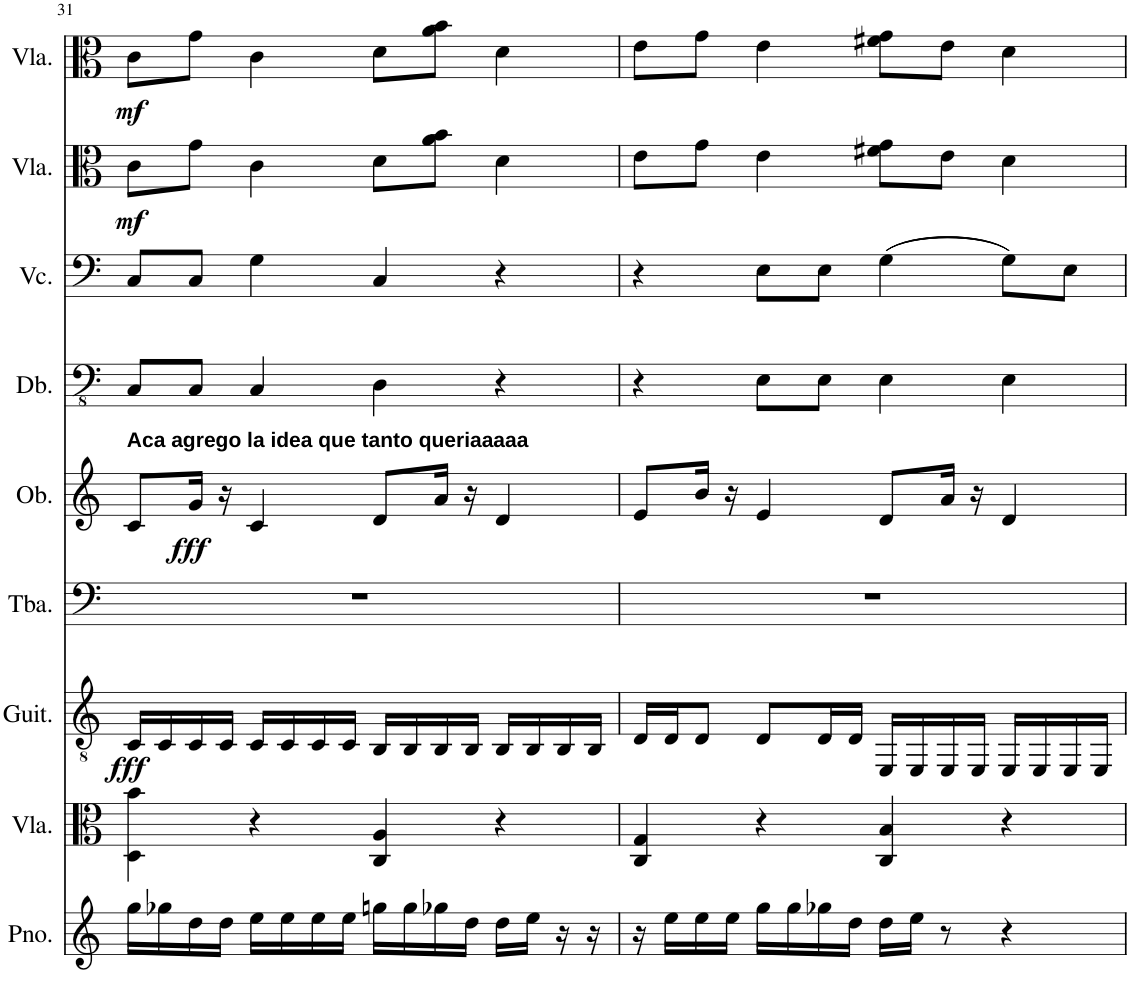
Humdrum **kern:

**kern	**kern	**kern	**dynam	**kern	**kern	**dynam	**kern	**kern	**kern	**dynam	**kern	**dynam
*part9	*part8	*part7	*part7	*part6	*part5	*part5	*part4	*part3	*part2	*part2	*part1	*part1
*staff9	*staff8	*staff7	*staff7	*staff6	*staff5	*staff5	*staff4	*staff3	*staff2	*staff2	*staff1	*staff1
*I"Piano	*I"Viola	*I"Classical Guitar	*	*I"Tuba	*I"Oboe	*	*I"Double Bass	*I"Violoncello	*I"Viola	*	*I"Viola	*
*I'Pno.	*I'Vla.	*I'Guit.	*	*I'Tba.	*I'Ob.	*	*I'Db.	*I'Vc.	*I'Vla.	*	*I'Vla.	*
!!LO:PB:g=z
*clefG2	*clefC3	*clefGv2	*	*clefF4	*clefG2	*	*clefFv4	*clefF4	*clefC3	*	*clefC3	*
*	*	*	*	*	*	*	*Trd7c12	*	*	*	*	*
*k[]	*k[]	*k[]	*	*k[]	*k[]	*	*k[]	*k[]	*k[]	*	*k[]	*
*M4/4	*M4/4	*M4/4	*	*M4/4	*M4/4	*	*M4/4	*M4/4	*M4/4	*	*M4/4	*
=31	=31	=31	=31	=31	=31	=31	=31	=31	=31	=31	=31	=31
!	!	!	!	!	!LO:TX:a:B:t=Aca agrego la idea que tanto queriaaaaa	!	!	!	!	!	!	!
!	!	!	!LO:DY:b	!	!	!	!	!	!	!LO:DY:b	!	!LO:DY:b
16gg\LL	4D\ 4b\	16C/LL	fff	1r	8c/L	.	8CC/L	8C/L	8c\L	mf	8c\L	mf
16gg-X\	.	16C/	.	.	.	.	.	.	.	.	.	.
!	!	!	!	!	!	!LO:DY:b	!	!	!	!	!	!
16dd\	.	16C/	.	.	16g/Jk	fff	8CC/J	8C/J	8g\J	.	8g\J	.
16dd\JJ	.	16C/JJ	.	.	16r	.	.	.	.	.	.	.
16ee\LL	4r	16C/LL	.	.	4c/	.	4CC/	4G\	4c\	.	4c\	.
16ee\	.	16C/	.	.	.	.	.	.	.	.	.	.
16ee\	.	16C/	.	.	.	.	.	.	.	.	.	.
16ee\JJ	.	16C/JJ	.	.	.	.	.	.	.	.	.	.
16ggn\LL	4C/ 4A/	16BB/LL	.	.	8d/L	.	4DD\	4C/	8d\L	.	8d\L	.
16gg\	.	16BB/	.	.	.	.	.	.	.	.	.	.
16gg-X\	.	16BB/	.	.	16a/Jk	.	.	.	8a\ 8b\J	.	8a\ 8b\J	.
16dd\JJ	.	16BB/JJ	.	.	16r	.	.	.	.	.	.	.
16dd\LL	4r	16BB/LL	.	.	4d/	.	4r	4r	4d\	.	4d\	.
16ee\JJ	.	16BB/	.	.	.	.	.	.	.	.	.	.
16r	.	16BB/	.	.	.	.	.	.	.	.	.	.
16r	.	16BB/JJ	.	.	.	.	.	.	.	.	.	.
=32	=32	=32	=32	=32	=32	=32	=32	=32	=32	=32	=32	=32
16r	4C/ 4G/	16D/LL	.	1r	8e/L	.	4r	4r	8e\L	.	8e\L	.
16ee\LL	.	16D/J	.	.	.	.	.	.	.	.	.	.
16ee\	.	8D/J	.	.	16b/Jk	.	.	.	8g\J	.	8g\J	.
16ee\JJ	.	.	.	.	16r	.	.	.	.	.	.	.
16gg\LL	4r	8D/L	.	.	4e/	.	8EE\L	8E\L	4e\	.	4e\	.
16gg\	.	.	.	.	.	.	.	.	.	.	.	.
16gg-X\	.	16D/L	.	.	.	.	8EE\J	8E\J	.	.	.	.
16dd\JJ	.	16D/JJ	.	.	.	.	.	.	.	.	.	.
16dd\LL	4C/ 4B/	16EE/LL	.	.	8d/L	.	4EE\	((4G\	8f#X\ 8g\L	.	8f#X\ 8g\L	.
16ee\JJ	.	16EE/	.	.	.	.	.	.	.	.	.	.
8r	.	16EE/	.	.	16a/Jk	.	.	.	8e\J	.	8e\J	.
.	.	16EE/JJ	.	.	16r	.	.	.	.	.	.	.
4r	4r	16EE/LL	.	.	4d/	.	4EE\	8G\L))	4d\	.	4d\	.
.	.	16EE/	.	.	.	.	.	.	.	.	.	.
.	.	16EE/	.	.	.	.	.	8E\J	.	.	.	.
.	.	16EE/JJ	.	.	.	.	.	.	.	.	.	.
=	=	=	=	=	=	=	=	=	=	=	=	=
*-	*-	*-	*-	*-	*-	*-	*-	*-	*-	*-	*-	*-
